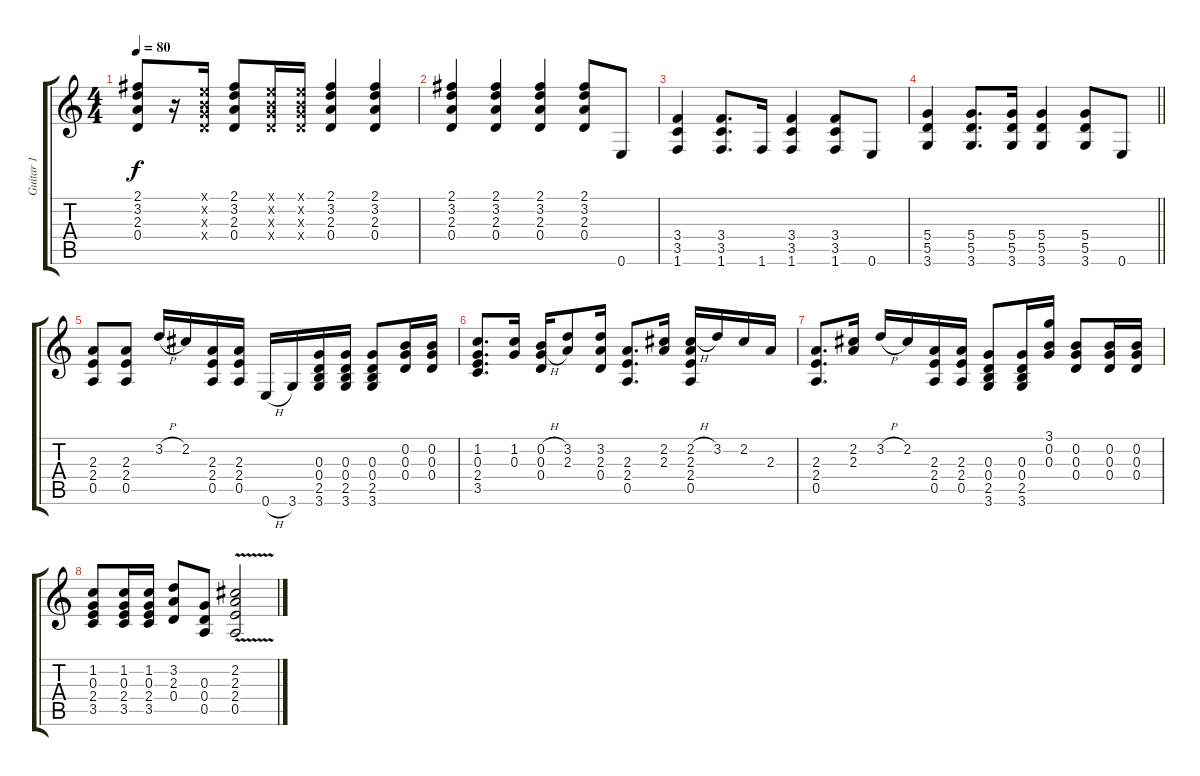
\track ("Guitar 1" "Guitar 1") {instrument distortionguitar}
\staff {score tabs}
\tuning (E4 B3 G3 D3 A2 E2) {hide}
\ts (4 4)
\tempo 80
\clef g2
\ks c
(2.1 3.2 2.3 0.4).8{dy f} r.16 (0.1{x} 0.2{x} 0.3{x} 0.4{x}).16 (2.1 3.2 2.3 0.4).8 (0.1{x} 0.2{x} 0.3{x} 0.4{x}).16 (0.1{x} 0.2{x} 0.3{x} 0.4{x}).16 (2.1 3.2 2.3 0.4).4 (2.1 3.2 2.3 0.4).4 |
(2.1 3.2 2.3 0.4).4 (2.1 3.2 2.3 0.4).4 (2.1 3.2 2.3 0.4).4 (2.1 3.2 2.3 0.4).8 0.6.8 |
(3.4 3.5 1.6).4 (3.4 3.5 1.6).8{d} 1.6.16 (3.4 3.5 1.6).4 (3.4 3.5 1.6).8 0.6.8 |
\barLineRight lightlight
(5.4 5.5 3.6).4 (5.4 5.5 3.6).8{d} (5.4 5.5 3.6).16 (5.4 5.5 3.6).4 (5.4 5.5 3.6).8 0.6.8 |
(2.3 2.4 0.5).8 (2.3 2.4 0.5).8 3.2{h}.16 2.2.16 (2.3 2.4 0.5).16 (2.3 2.4 0.5).16 0.6{h}.16 3.6.16 (0.3 0.4 2.5 3.6).16 (0.3 0.4 2.5 3.6).16 (0.3 0.4 2.5 3.6).8 (0.2 0.3 0.4).16 (0.2 0.3 0.4).16 |
(1.2 0.3 2.4 3.5).8{d} (1.2 0.3).16 (0.2{h} 0.3{h} 0.4).16 (3.2 2.3).8 (3.2 2.3 0.4).16 (2.3 2.4 0.5).8{d} (2.2 2.3).16 (2.2{h} 2.3 2.4 0.5).16 3.2.16 2.2.16 2.3.16 |
(2.3 2.4 0.5).8{d} (2.2 2.3).16 3.2{h}.16 2.2.16 (2.3 2.4 0.5).16 (2.3 2.4 0.5).16 (0.3 0.4 2.5 3.6).8 (0.3 0.4 2.5 3.6).16 (3.1 0.2 0.3).16 (0.2 0.3 0.4).8 (0.2 0.3 0.4).16 (0.2 0.3 0.4).16 |
(1.2 0.3 2.4 3.5).8 (1.2 0.3 2.4 3.5).16 (1.2 0.3 2.4 3.5).16 (3.2 2.3 0.4).8 (0.3 0.4 0.5).8 (2.2{v} 2.3{v} 2.4{v} 0.5{v}).2
